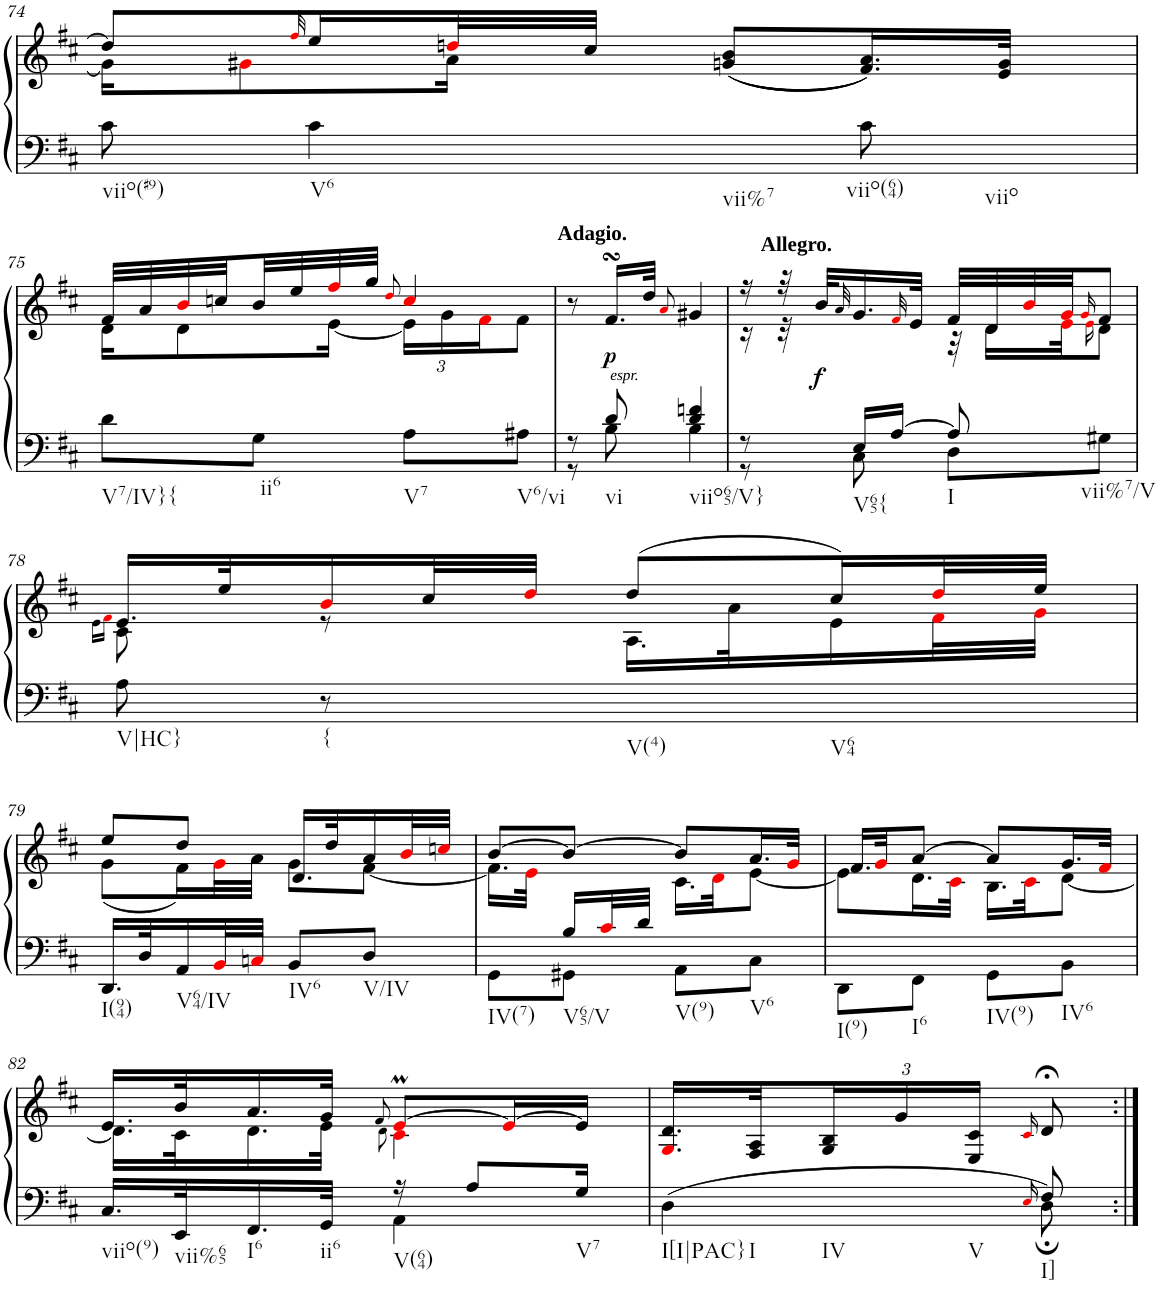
**kern	**kern	**dynam
*part1	*part1	*part1
*staff2	*staff1	*staff1/2
*I"Klavier links	*	*
!!LO:PB:g=z
*clefF4	*clefG2	*
*k[f#c#]	*k[f#c#]	*
*M2/4	*M2/4	*
=74	=74	=74
*	*^	*
!LO:TX:b:t=viio(#9)	!	!	!
8c#\	8dd#/L]	16g\KL]	.
.	.	8g#Xi\	.
.	32qff#i/	.	.
!LO:TX:b:t=V6	!	!	!
!LO:TX:b:t=vii%7	!	!	!
4c#\	16ee/L	.	.
.	32ddni/L	16a\Jk	.
.	32cc#/JJJ	.	.
.	((8gn/ 8b/L	4ryy	.
!LO:TX:b:t=viio(64)	!	!	!
!LO:TX:b:t=viio	!	!	!
8c#\	16.f#/ 16.a/L))	.	.
.	32e/ 32g/JJk	.	.
!!LO:LB:g=z	!!
=75	=75	=75	=75
!LO:TX:b:t=V7/IV}{	!	!	!
8d\L	32f#/LLL	16d\KL	.
.	32a/	.	.
.	32bi/	8d\	.
.	32ccn/	.	.
!LO:TX:b:t=ii6	!	!	!
8G\J	32b/	.	.
.	32ee/	.	.
.	32ff#i/	[16e\Jk	.
.	32gg/JJJ	.	.
.	8qddi/	.	.
*	*	*Xbrackettup	*
!LO:TX:b:t=V7	!	!	!
8A\L	4cci/	24e\LL]	.
.	.	24g\	.
.	.	24f#i\J	.
!LO:TX:b:t=V6/vi	!	!	!
8A#X\J	.	8f#\J	.
*	*v	*v	*
=76	=76	=76
*^	*	*
8r	8r	8r	.
!	!	!LO:TX:b:i:t=espr.	!
!	!	!LO:TX:a:B:t=Adagio.	!
!LO:TX:b:t=vi	!	!	!
!	!	!	!LO:DY:b
8d/	8B\	16.f#sSsS/LL	p
.	.	32dd/JJk	.
.	.	8qai/	.
!LO:TX:b:t=viio65/V}	!	!	!
4d/ 4fn/	4B\	4g#X/	.
=77	=77	=77	=77
*	*	*^	*
8r	8r	16r	16r	.
.	.	32r	32r	.
!	!	!LO:TX:a:B:t=Allegro.	!	!
!	!	!	!	!LO:DY:b
.	.	32b/KLL	32ryy	f
*	*	*v	*v	*
.	.	32qa/	.
!LO:TX:b:t=V65{	!	!	!
16E/LL	8C#\	16.g/	.
[16A/JJ	.	.	.
.	.	32qf#i/	.
.	.	32e/JJk	.
*	*	*^	*
!LO:TX:b:t=I	!	!	!	!
8A/]	8D\L	32f#/LLL	32r	.
.	.	32d/	16d\LL	.
.	.	32bi/	.	.
.	.	32gi/JJ	32ei\JK	.
.	.	16qgi/	16qei\	.
!LO:TX:b:t=vii%7/V	!	!	!	!
8ryy	8G#X\J	8f#/J	8d\J	.
*v	*v	*	*	*
!!LO:LB:g=z	!!
=78	=78	=78	=78
.	.	16qe\LL	.
.	.	16qf#i\JJ	.
!LO:TX:b:t=V|HC}	!	!	!
8A\	16.e/LL	8c#\	.
.	32ee/K	.	.
!LO:TX:b:t={	!	!	!
8r	16bi/	8r	.
.	32cc#/L	.	.
.	32ddi/JJJ	.	.
!LO:TX:b:t=V(4)	!	!	!
!LO:TX:b:t=V64	!	!	!
4ryy	(8dd/L	16.A\LL	.
.	.	32a\K	.
.	16cc#/L)	16e\	.
.	32ddi/L	32f#i\L	.
.	32ee/JJJ	32gi\JJJ	.
!!LO:LB:g=z	!!
=79	=79	=79	=79
!LO:TX:b:t=I(94)	!	!	!
16.DD/LL	8ee/L	(8g\L	.
32D/K	.	.	.
!LO:TX:b:t=V64/IV	!	!	!
16AA/	8dd/J	16f#\L)	.
32BBi/L	.	32gi\L	.
32Cni/JJJ	.	32a\JJJ	.
!LO:TX:b:t=IV6	!	!	!
8BB/L	16.d/LL	8g\L	.
.	32dd/K	.	.
!LO:TX:b:t=V/IV	!	!	!
8D/J	16a/	[8f#\J	.
.	32bi/L	.	.
.	32ccni/JJJ	.	.
=80	=80	=80	=80
*^	*	*	*
!LO:TX:b:t=IV(7)	!	!	!	!
8ryy	8GG\L	[8b/L	16.f#\LL]	.
.	.	.	32ei\JJk	.
!LO:TX:b:t=V65/V	!	!	!	!
16B/LL	8GG#X\J	8b/J_	8ryy	.
32c#i/L	.	.	.	.
32d/JJJ	.	.	.	.
!LO:TX:b:t=V(9)	!	!	!	!
!LO:TX:b:t=V6	!	!	!	!
4ryy	8AA\L	8b/L]	16.c#\LL	.
.	.	.	32di\JK	.
.	8C#\J	16.a/L	[8e\J	.
.	.	32gi/JJk	.	.
*v	*v	*	*	*
=81	=81	=81	=81
!LO:TX:b:t=I(9)	!	!	!
8DD\L	16.f#/LL	8e\L]	.
.	32gi/JK	.	.
!LO:TX:b:t=I6	!	!	!
8FF#\J	[8a/J	16.d\L	.
.	.	32c#i\JJk	.
!LO:TX:b:t=IV(9)	!	!	!
8GG\L	8a/L]	16.B\LL	.
.	.	32c#i\JK	.
!LO:TX:b:t=IV6	!	!	!
8BB\J	16.g/L	[8d\J	.
.	32f#i/JJk	.	.
!!LO:LB:g=z	!!
=82	=82	=82	=82
*^	*	*	*
!LO:TX:b:t=viio(9)	!	!	!	!
16.C#/LL	4ryy	16.e/LL	16.d\LL]	.
!LO:TX:b:t=vii%65	!	!	!	!
32EE/K	.	32b/K	32c#\K	.
!LO:TX:b:t=I6	!	!	!	!
16.FF#/	.	16.a/	16.d\	.
!LO:TX:b:t=ii6	!	!	!	!
32GG/JJk	.	32g/JJk	32e\JJk	.
.	.	8qf#/	8qd\	.
!LO:TX:b:t=V(64)	!	!	!	!
16r	4AA\	[8eMi/L	4c#i\	.
8A/L	.	.	.	.
.	.	16ei/L_	.	.
!LO:TX:b:t=V7	!	!	!	!
16G/Jk	.	16e/JJ]	.	.
*	*	*v	*v	*
=83	=83	=83	=83
!LO:TX:b:t=I[I|PAC}	!	!	!
!LO:TX:b:t=I	!	!	!
!LO:TX:b:t=IV	!	!	!
!LO:TX:b:t=V	!	!	!
4D\	4ryy	16.Gi/ 16.d/LL	.
.	.	32F#/ 32A/K	.
.	.	24G/ 24B/	.
.	.	24g/	.
.	.	24E/ 24c#/JJ	.
.	16qEi/	16qc#i/	.
!LO:TX:b:t=I]	!	!	!
8F#;/	8D\	8d;</	.
*v	*v	*	*
=:|!	=:|!	=:|!
*-	*-	*-
